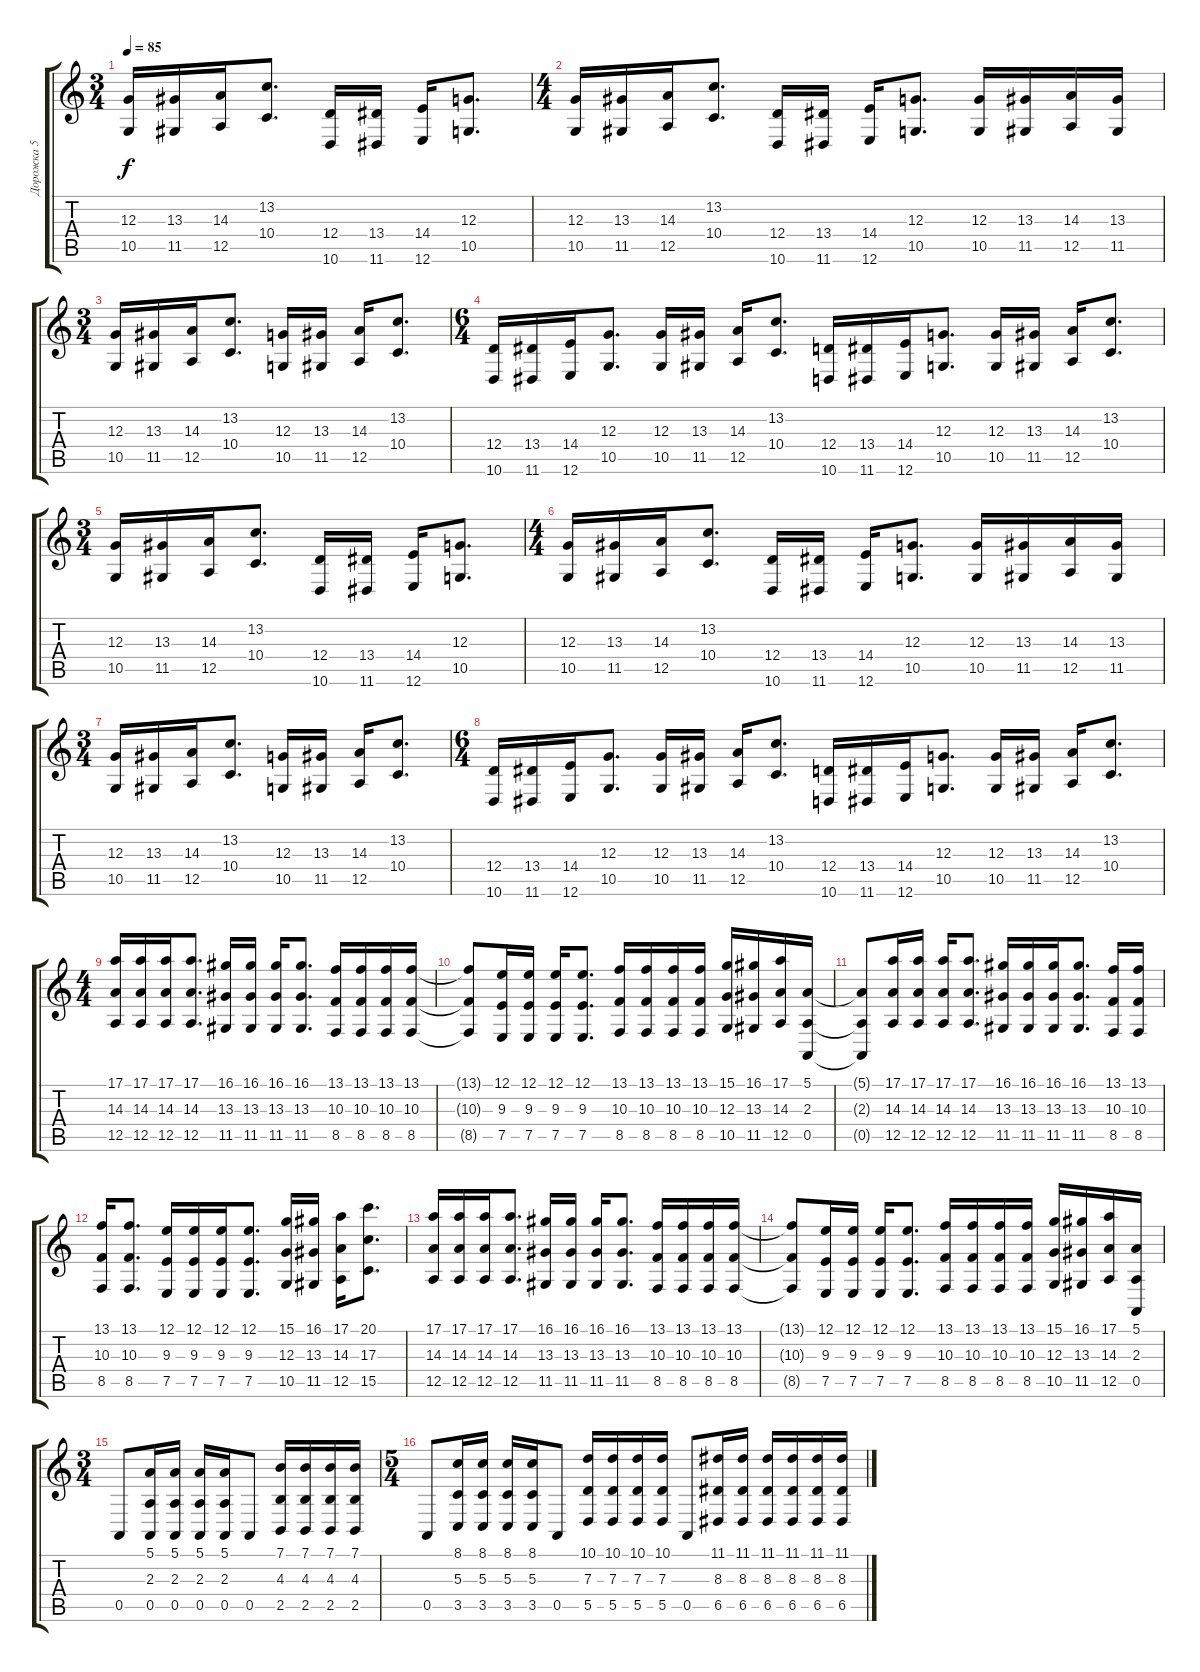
\track ("Дорожка 5" "Дорожка 5") {instrument trumpet}
\staff {score tabs}
\tuning (E4 B3 G3 D3 A2 E2) {hide}
\ts (3 4)
\tempo 85
\clef g2
\ks c
(12.3 10.5).16{dy f} (13.3 11.5).16 (14.3 12.5).16 (13.2 10.4).8{d} (12.4 10.6).16 (13.4 11.6).16 (14.4 12.6).16 (12.3 10.5).8{d} |
\ts (4 4)
(12.3 10.5).16 (13.3 11.5).16 (14.3 12.5).16 (13.2 10.4).8{d} (12.4 10.6).16 (13.4 11.6).16 (14.4 12.6).16 (12.3 10.5).8{d} (12.3 10.5).16 (13.3 11.5).16 (14.3 12.5).16 (13.3 11.5).16 |
\ts (3 4)
(12.3 10.5).16 (13.3 11.5).16 (14.3 12.5).16 (13.2 10.4).8{d} (12.3 10.5).16 (13.3 11.5).16 (14.3 12.5).16 (13.2 10.4).8{d} |
\ts (6 4)
(12.4 10.6).16 (13.4 11.6).16 (14.4 12.6).16 (12.3 10.5).8{d} (12.3 10.5).16 (13.3 11.5).16 (14.3 12.5).16 (13.2 10.4).8{d} (12.4 10.6).16 (13.4 11.6).16 (14.4 12.6).16 (12.3 10.5).8{d} (12.3 10.5).16 (13.3 11.5).16 (14.3 12.5).16 (13.2 10.4).8{d} |
\ts (3 4)
(12.3 10.5).16 (13.3 11.5).16 (14.3 12.5).16 (13.2 10.4).8{d} (12.4 10.6).16 (13.4 11.6).16 (14.4 12.6).16 (12.3 10.5).8{d} |
\ts (4 4)
(12.3 10.5).16 (13.3 11.5).16 (14.3 12.5).16 (13.2 10.4).8{d} (12.4 10.6).16 (13.4 11.6).16 (14.4 12.6).16 (12.3 10.5).8{d} (12.3 10.5).16 (13.3 11.5).16 (14.3 12.5).16 (13.3 11.5).16 |
\ts (3 4)
(12.3 10.5).16 (13.3 11.5).16 (14.3 12.5).16 (13.2 10.4).8{d} (12.3 10.5).16 (13.3 11.5).16 (14.3 12.5).16 (13.2 10.4).8{d} |
\ts (6 4)
(12.4 10.6).16 (13.4 11.6).16 (14.4 12.6).16 (12.3 10.5).8{d} (12.3 10.5).16 (13.3 11.5).16 (14.3 12.5).16 (13.2 10.4).8{d} (12.4 10.6).16 (13.4 11.6).16 (14.4 12.6).16 (12.3 10.5).8{d} (12.3 10.5).16 (13.3 11.5).16 (14.3 12.5).16 (13.2 10.4).8{d} |
\ts (4 4)
(17.1 14.3 12.5).16 (17.1 14.3 12.5).16 (17.1 14.3 12.5).16 (17.1 14.3 12.5).8{d} (16.1 13.3 11.5).16 (16.1 13.3 11.5).16 (16.1 13.3 11.5).16 (16.1 13.3 11.5).8{d} (13.1 10.3 8.5).16 (13.1 10.3 8.5).16 (13.1 10.3 8.5).16 (13.1 10.3 8.5).16 |
(13.1{t} 10.3{t} 8.5{t}).8 (12.1 9.3 7.5).16 (12.1 9.3 7.5).16 (12.1 9.3 7.5).16 (12.1 9.3 7.5).8{d} (13.1 10.3 8.5).16 (13.1 10.3 8.5).16 (13.1 10.3 8.5).16 (13.1 10.3 8.5).16 (15.1 12.3 10.5).16 (16.1 13.3 11.5).16 (17.1 14.3 12.5).16 (5.1 2.3 0.5).16 |
(5.1{t} 2.3{t} 0.5{t}).8 (17.1 14.3 12.5).16 (17.1 14.3 12.5).16 (17.1 14.3 12.5).16 (17.1 14.3 12.5).8{d} (16.1 13.3 11.5).16 (16.1 13.3 11.5).16 (16.1 13.3 11.5).16 (16.1 13.3 11.5).8{d} (13.1 10.3 8.5).16 (13.1 10.3 8.5).16 |
(13.1 10.3 8.5).16 (13.1 10.3 8.5).8{d} (12.1 9.3 7.5).16 (12.1 9.3 7.5).16 (12.1 9.3 7.5).16 (12.1 9.3 7.5).8{d} (15.1 12.3 10.5).16 (16.1 13.3 11.5).16 (17.1 14.3 12.5).16 (20.1 17.3 15.5).8{d} |
(17.1 14.3 12.5).16 (17.1 14.3 12.5).16 (17.1 14.3 12.5).16 (17.1 14.3 12.5).8{d} (16.1 13.3 11.5).16 (16.1 13.3 11.5).16 (16.1 13.3 11.5).16 (16.1 13.3 11.5).8{d} (13.1 10.3 8.5).16 (13.1 10.3 8.5).16 (13.1 10.3 8.5).16 (13.1 10.3 8.5).16 |
(13.1{t} 10.3{t} 8.5{t}).8 (12.1 9.3 7.5).16 (12.1 9.3 7.5).16 (12.1 9.3 7.5).16 (12.1 9.3 7.5).8{d} (13.1 10.3 8.5).16 (13.1 10.3 8.5).16 (13.1 10.3 8.5).16 (13.1 10.3 8.5).16 (15.1 12.3 10.5).16 (16.1 13.3 11.5).16 (17.1 14.3 12.5).16 (5.1 2.3 0.5).16 |
\ts (3 4)
0.5.8 (5.1 2.3 0.5).16 (5.1 2.3 0.5).16 (5.1 2.3 0.5).16 (5.1 2.3 0.5).16 0.5.8 (7.1 4.3 2.5).16 (7.1 4.3 2.5).16 (7.1 4.3 2.5).16 (7.1 4.3 2.5).16 |
\ts (5 4)
0.5.8 (8.1 5.3 3.5).16 (8.1 5.3 3.5).16 (8.1 5.3 3.5).16 (8.1 5.3 3.5).16 0.5.8 (10.1 7.3 5.5).16 (10.1 7.3 5.5).16 (10.1 7.3 5.5).16 (10.1 7.3 5.5).16 0.5.8 (11.1 8.3 6.5).16 (11.1 8.3 6.5).16 (11.1 8.3 6.5).16 (11.1 8.3 6.5).16 (11.1 8.3 6.5).16 (11.1 8.3 6.5).16
